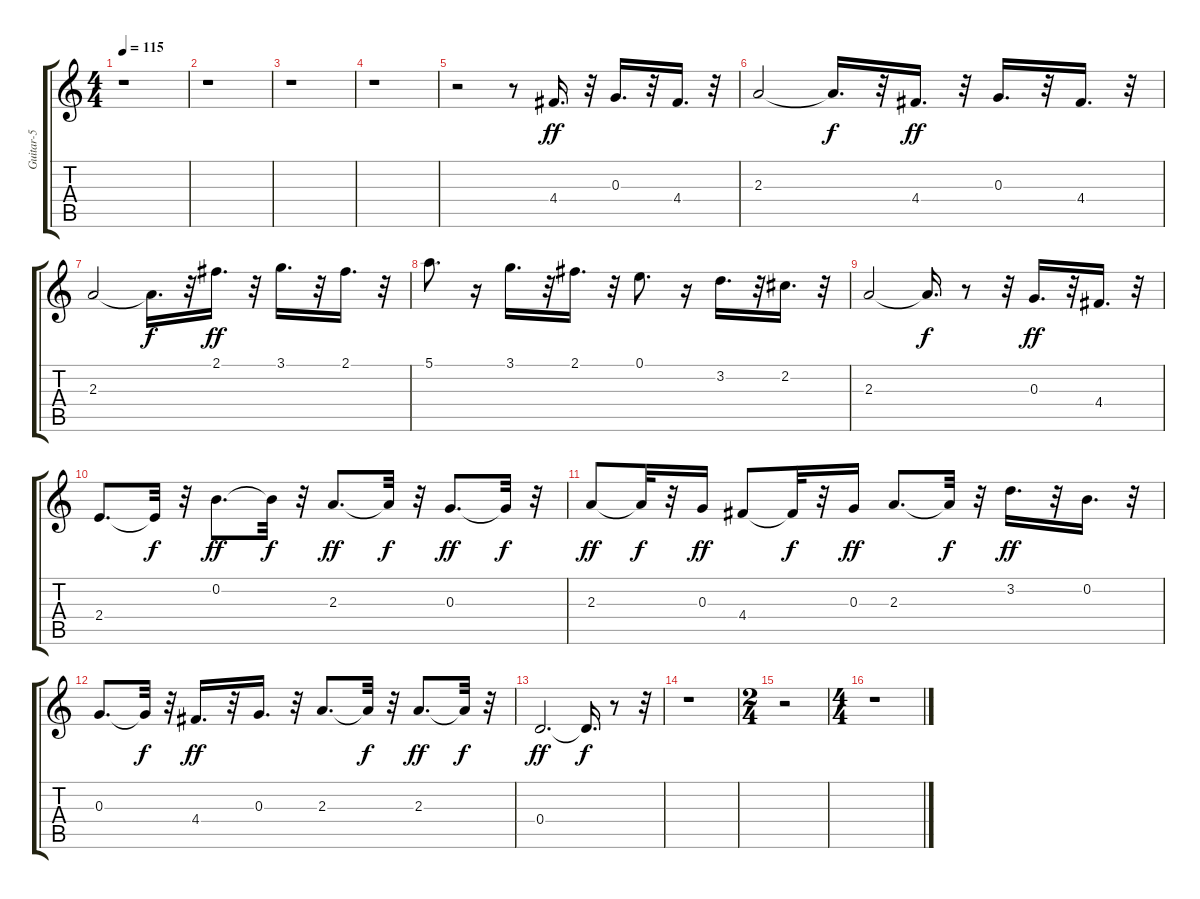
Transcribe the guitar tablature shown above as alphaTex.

\track ("Guitar-5" "Guitar-5") {instrument electricguitarjazz}
\staff {score tabs}
\tuning (E4 B3 G3 D3 A2 E2) {hide}
\ts (4 4)
\tempo 115
\clef g2
\ks c
r.1{dy ff} |
r.1 |
r.1 |
r.1 |
r.2 r.8 4.4.16{d} r.32 0.3.16{d} r.32 4.4.16{d} r.32 |
2.3.2 2.3{t}.16{d dy f} r.32 4.4.16{d dy ff} r.32 0.3.16{d} r.32 4.4.16{d} r.32 |
2.3.2 2.3{t}.16{d dy f} r.32 2.1.16{d dy ff} r.32 3.1.16{d} r.32 2.1.16{d} r.32 |
5.1.8{d} r.16 3.1.16{d} r.32 2.1.16{d} r.32 0.1.8{d} r.16 3.2.16{d} r.32 2.2.16{d} r.32 |
2.3.2 2.3{t}.16{d dy f} r.8 r.32 0.3.16{d dy ff} r.32 4.4.16{d} r.32 |
2.4.8{d} 2.4{t}.32{dy f} r.32 0.2.8{d dy ff} 0.2{t}.32{dy f} r.32 2.3.8{d dy ff} 2.3{t}.32{dy f} r.32 0.3.8{d dy ff} 0.3{t}.32{dy f} r.32 |
2.3.8{dy ff} 2.3{t}.32{dy f} r.32 0.3.16{dy ff} 4.4.8 4.4{t}.32{dy f} r.32 0.3.16{dy ff} 2.3.8{d} 2.3{t}.32{dy f} r.32 3.2.16{d dy ff} r.32 0.2.16{d} r.32 |
0.3.8{d} 0.3{t}.32{dy f} r.32 4.4.16{d dy ff} r.32 0.3.16{d} r.32 2.3.8{d} 2.3{t}.32{dy f} r.32 2.3.8{d dy ff} 2.3{t}.32{dy f} r.32 |
0.4.2{d dy ff} 0.4{t}.16{d dy f} r.8 r.32 |
r.1 |
\ts (2 4)
r.2 |
\ts (4 4)
r.1
